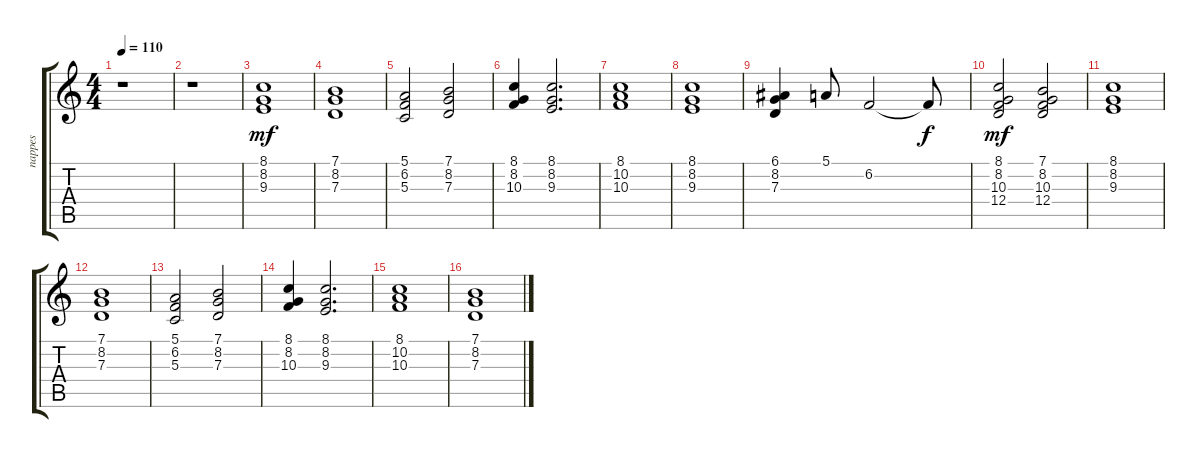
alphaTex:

\track ("nappes" "nappes") {instrument pad7halo}
\staff {score tabs}
\tuning (E4 B3 G3 D3 A2 E2) {hide}
\ts (4 4)
\tempo 110
\clef g2
\ks c
r.1{dy mf instrument pad7halo} |
r.1 |
(8.1 8.2 9.3).1 |
(7.1 8.2 7.3).1 |
(5.1 6.2 5.3).2 (7.1 8.2 7.3).2 |
(8.1 8.2 10.3).4 (8.1 8.2 9.3).2{d} |
(8.1 10.2 10.3).1 |
(8.1 8.2 9.3).1 |
(6.1 8.2 7.3).4 5.1.8 6.2.2 6.2{t}.8{dy f} |
(8.1 8.2 10.3 12.4).2{dy mf} (7.1 8.2 10.3 12.4).2 |
(8.1 8.2 9.3).1 |
(7.1 8.2 7.3).1 |
(5.1 6.2 5.3).2 (7.1 8.2 7.3).2 |
(8.1 8.2 10.3).4 (8.1 8.2 9.3).2{d} |
(8.1 10.2 10.3).1 |
(7.1 8.2 7.3).1
